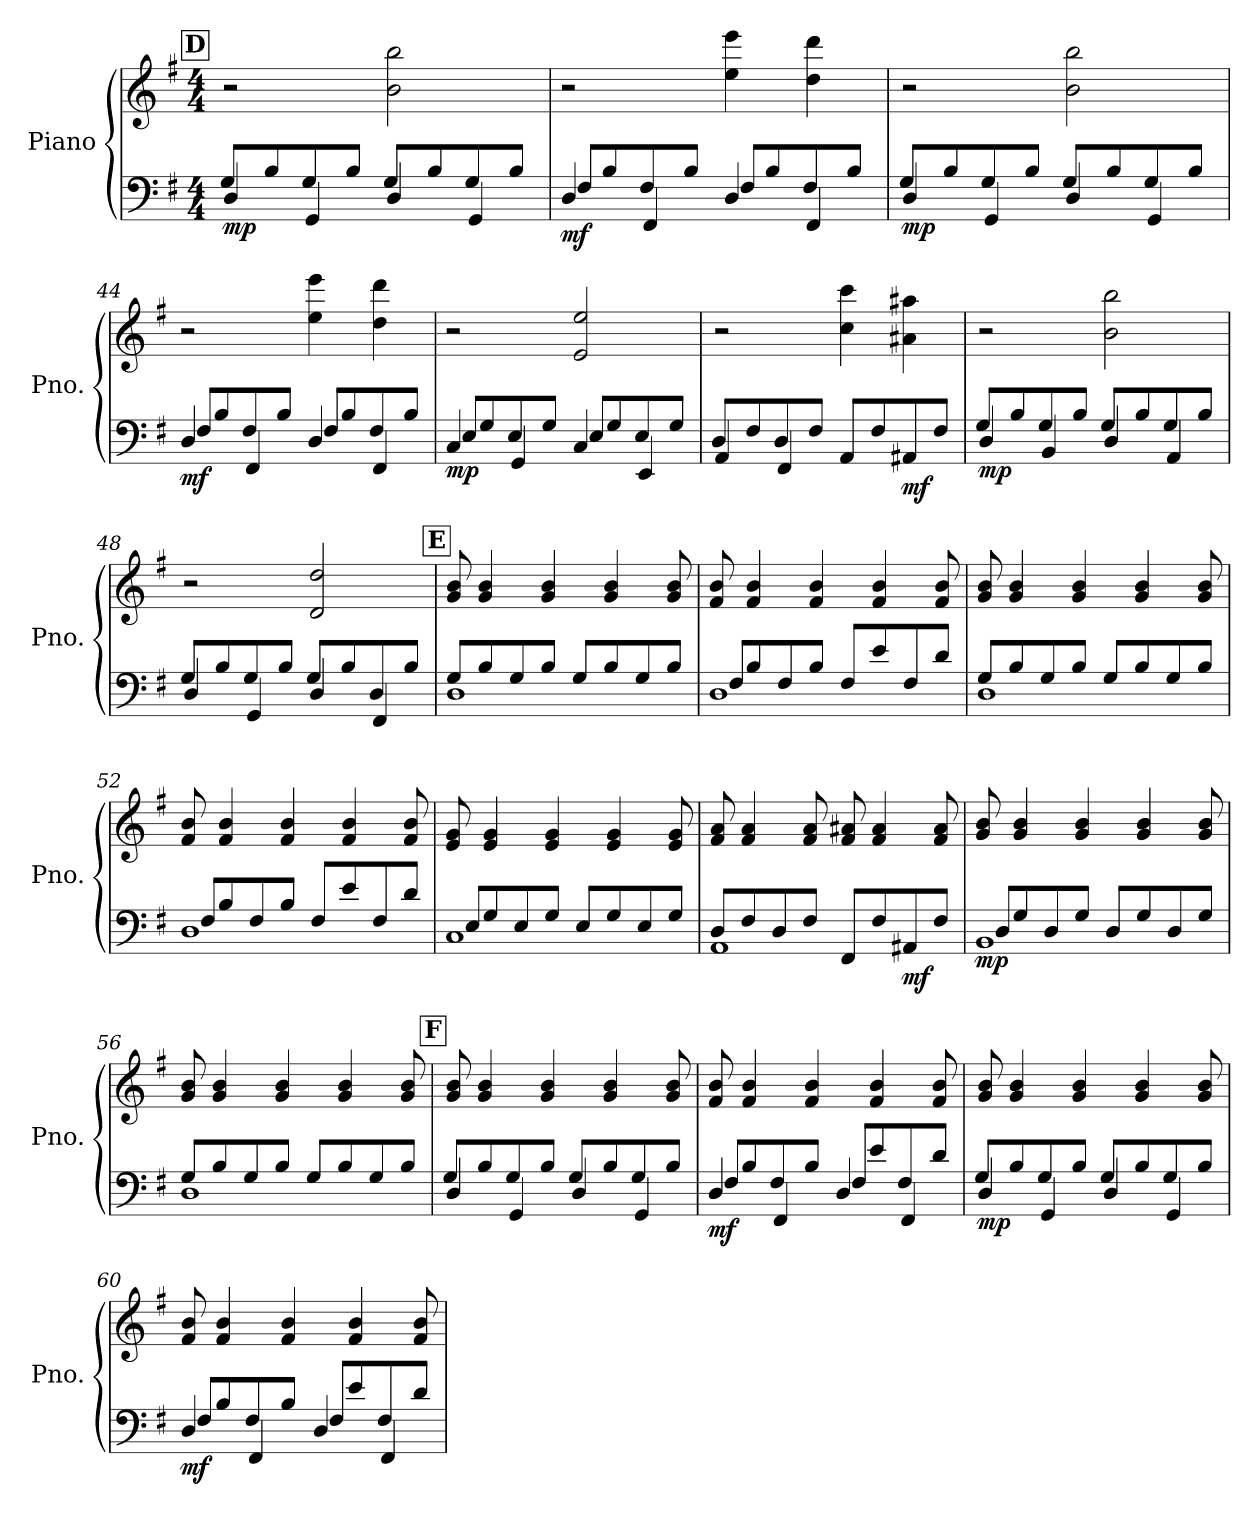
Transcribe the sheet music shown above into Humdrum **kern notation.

**kern	**kern	**dynam
*part1	*part1	*part1
*staff2	*staff1	*staff1/2
*I"Piano	*	*
*I'Pno.	*	*
!!LO:LB:g=z
*clefF4	*clefG2	*
*k[f#]	*k[f#]	*
*M4/4	*M4/4	*
!!LO:REH:place=s1:a:B:fs=14:t=D
=41	=41	=41
*^	*	*
!	!	!	!LO:DY:b=2
4D/	8G/L	2r	mp
.	8B/	.	.
4GG/	8G/	.	.
.	8B/J	.	.
4D/	8G/L	2b\ 2bb\	.
.	8B/	.	.
4GG/	8G/	.	.
.	8B/J	.	.
=42	=42	=42	=42
!	!	!	!LO:DY:b=2
4D/	8F#/L	2r	mf
.	8B/	.	.
4FF#/	8F#/	.	.
.	8B/J	.	.
4D/	8F#/L	4ee\ 4eee\	.
.	8B/	.	.
4FF#/	8F#/	4dd\ 4ddd\	.
.	8B/J	.	.
=43	=43	=43	=43
!	!	!	!LO:DY:b=2
4D/	8G/L	2r	mp
.	8B/	.	.
4GG/	8G/	.	.
.	8B/J	.	.
4D/	8G/L	2b\ 2bb\	.
.	8B/	.	.
4GG/	8G/	.	.
.	8B/J	.	.
=44	=44	=44	=44
!	!	!	!LO:DY:b=2
4D/	8F#/L	2r	mf
.	8B/	.	.
4FF#/	8F#/	.	.
.	8B/J	.	.
4D/	8F#/L	4ee\ 4eee\	.
.	8B/	.	.
4FF#/	8F#/	4dd\ 4ddd\	.
.	8B/J	.	.
!!LO:PB:g=z
=45	=45	=45	=45
!	!	!	!LO:DY:b=2
4C/	8E/L	2r	mp
.	8G/	.	.
4GG/	8E/	.	.
.	8G/J	.	.
4C/	8E/L	2e/ 2ee/	.
.	8G/	.	.
4EE/	8E/	.	.
.	8G/J	.	.
=46	=46	=46	=46
4AA/	8D/L	2r	.
.	8F#/	.	.
4FF#/	8D/	.	.
.	8F#/J	.	.
8AA/L	2ryy	4cc\ 4ccc\	.
8F#/	.	.	.
!	!	!	!LO:DY:b=2
8AA#X/	.	4a#X\ 4aa#X\	mf
8F#/J	.	.	.
=47	=47	=47	=47
!	!	!	!LO:DY:b=2
4D/	8G/L	2r	mp
.	8B/	.	.
4BB/	8G/	.	.
.	8B/J	.	.
4D/	8G/L	2b\ 2bb\	.
.	8B/	.	.
4AA/	8G/	.	.
.	8B/J	.	.
=48	=48	=48	=48
4D/	8G/L	2r	.
.	8B/	.	.
4GG/	8G/	.	.
.	8B/J	.	.
4D/	8G/L	2d/ 2dd/	.
.	8B/	.	.
4FF#/	8D/	.	.
.	8B/J	.	.
!!LO:LB:g=z
!!LO:REH:place=s1:a:B:fs=14:t=E
=49	=49	=49	=49
1D	8G/L	8g/ 8b/	.
.	8B/	4g/ 4b/	.
.	8G/	.	.
.	8B/J	4g/ 4b/	.
.	8G/L	.	.
.	8B/	4g/ 4b/	.
.	8G/	.	.
.	8B/J	8g/ 8b/	.
=50	=50	=50	=50
1D	8F#/L	8f#/ 8b/	.
.	8B/	4f#/ 4b/	.
.	8F#/	.	.
.	8B/J	4f#/ 4b/	.
.	8F#/L	.	.
.	8e/	4f#/ 4b/	.
.	8F#/	.	.
.	8d/J	8f#/ 8b/	.
=51	=51	=51	=51
1D	8G/L	8g/ 8b/	.
.	8B/	4g/ 4b/	.
.	8G/	.	.
.	8B/J	4g/ 4b/	.
.	8G/L	.	.
.	8B/	4g/ 4b/	.
.	8G/	.	.
.	8B/J	8g/ 8b/	.
=52	=52	=52	=52
1D	8F#/L	8f#/ 8b/	.
.	8B/	4f#/ 4b/	.
.	8F#/	.	.
.	8B/J	4f#/ 4b/	.
.	8F#/L	.	.
.	8e/	4f#/ 4b/	.
.	8F#/	.	.
.	8d/J	8f#/ 8b/	.
!!LO:LB:g=z
=53	=53	=53	=53
1C	8E/L	8e/ 8g/	.
.	8G/	4e/ 4g/	.
.	8E/	.	.
.	8G/J	4e/ 4g/	.
.	8E/L	.	.
.	8G/	4e/ 4g/	.
.	8E/	.	.
.	8G/J	8e/ 8g/	.
=54	=54	=54	=54
1AA	8D/L	8f#/ 8a/	.
.	8F#/	4f#/ 4a/	.
.	8D/	.	.
.	8F#/J	8f#/ 8a/	.
.	8FF#/L	8f#/ 8a#X/	.
.	8F#/	4f#/ 4a#/	.
!	!	!	!LO:DY:b=2
.	8AA#X/	.	mf
.	8F#/J	8f#/ 8a#/	.
=55	=55	=55	=55
!	!	!	!LO:DY:b=2
1BB	8D/L	8g/ 8b/	mp
.	8G/	4g/ 4b/	.
.	8D/	.	.
.	8G/J	4g/ 4b/	.
.	8D/L	.	.
.	8G/	4g/ 4b/	.
.	8D/	.	.
.	8G/J	8g/ 8b/	.
=56	=56	=56	=56
1D	8G/L	8g/ 8b/	.
.	8B/	4g/ 4b/	.
.	8G/	.	.
.	8B/J	4g/ 4b/	.
.	8G/L	.	.
.	8B/	4g/ 4b/	.
.	8G/	.	.
.	8B/J	8g/ 8b/	.
!!LO:LB:g=z
!!LO:REH:place=s1:a:B:fs=14:t=F
=57	=57	=57	=57
4D/	8G/L	8g/ 8b/	.
.	8B/	4g/ 4b/	.
4GG/	8G/	.	.
.	8B/J	4g/ 4b/	.
4D/	8G/L	.	.
.	8B/	4g/ 4b/	.
4GG/	8G/	.	.
.	8B/J	8g/ 8b/	.
=58	=58	=58	=58
!	!	!	!LO:DY:b=2
4D/	8F#/L	8f#/ 8b/	mf
.	8B/	4f#/ 4b/	.
4FF#/	8F#/	.	.
.	8B/J	4f#/ 4b/	.
4D/	8F#/L	.	.
.	8e/	4f#/ 4b/	.
4FF#/	8F#/	.	.
.	8d/J	8f#/ 8b/	.
=59	=59	=59	=59
!	!	!	!LO:DY:b=2
4D/	8G/L	8g/ 8b/	mp
.	8B/	4g/ 4b/	.
4GG/	8G/	.	.
.	8B/J	4g/ 4b/	.
4D/	8G/L	.	.
.	8B/	4g/ 4b/	.
4GG/	8G/	.	.
.	8B/J	8g/ 8b/	.
=60	=60	=60	=60
!	!	!	!LO:DY:b=2
4D/	8F#/L	8f#/ 8b/	mf
.	8B/	4f#/ 4b/	.
4FF#/	8F#/	.	.
.	8B/J	4f#/ 4b/	.
4D/	8F#/L	.	.
.	8e/	4f#/ 4b/	.
4FF#/	8F#/	.	.
.	8d/J	8f#/ 8b/	.
*v	*v	*	*
=	=	=
*-	*-	*-
